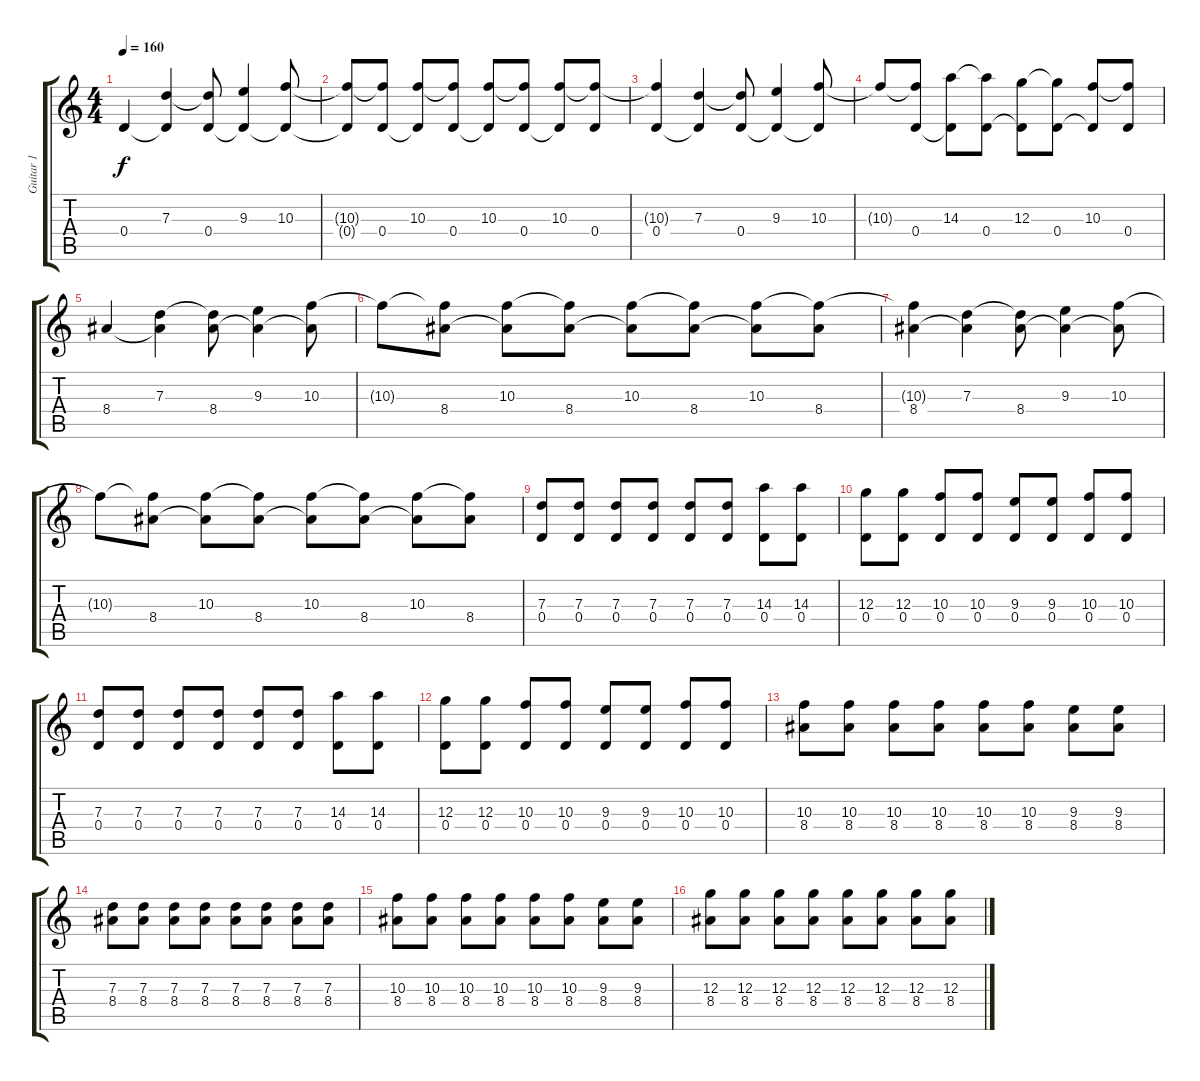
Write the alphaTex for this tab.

\track ("Guitar 1" "Guitar 1") {instrument distortionguitar}
\staff {score tabs}
\tuning (E4 B3 G3 D3 A2 E2) {hide}
\ts (4 4)
\tempo 160
\clef g2
\ks c
0.4.4{dy f} (7.3 0.4{t}).4 (7.3{t} 0.4).8 (9.3 0.4{t}).4 (10.3 0.4{t}).8 |
(10.3{t} 0.4{t}).8 (10.3{t} 0.4).8 (10.3 0.4{t}).8 (10.3{t} 0.4).8 (10.3 0.4{t}).8 (10.3{t} 0.4).8 (10.3 0.4{t}).8 (10.3{t} 0.4).8 |
(10.3{t} 0.4).4 (7.3 0.4{t}).4 (7.3{t} 0.4).8 (9.3 0.4{t}).4 (10.3 0.4{t}).8 |
10.3{t}.8 (10.3{t} 0.4).8 (14.3 0.4{t}).8 (14.3{t} 0.4).8 (12.3 0.4{t}).8 (12.3{t} 0.4).8 (10.3 0.4{t}).8 (10.3{t} 0.4).8 |
8.4.4 (7.3 8.4{t}).4 (7.3{t} 8.4).8 (9.3 8.4{t}).4 (10.3 8.4{t}).8 |
10.3{t}.8 (10.3{t} 8.4).8 (10.3 8.4{t}).8 (10.3{t} 8.4).8 (10.3 8.4{t}).8 (10.3{t} 8.4).8 (10.3 8.4{t}).8 (10.3{t} 8.4).8 |
(10.3{t} 8.4).4 (7.3 8.4{t}).4 (7.3{t} 8.4).8 (9.3 8.4{t}).4 (10.3 8.4{t}).8 |
10.3{t}.8 (10.3{t} 8.4).8 (10.3 8.4{t}).8 (10.3{t} 8.4).8 (10.3 8.4{t}).8 (10.3{t} 8.4).8 (10.3 8.4{t}).8 (10.3{t} 8.4).8 |
(7.3 0.4).8 (7.3 0.4).8 (7.3 0.4).8 (7.3 0.4).8 (7.3 0.4).8 (7.3 0.4).8 (14.3 0.4).8 (14.3 0.4).8 |
(12.3 0.4).8 (12.3 0.4).8 (10.3 0.4).8 (10.3 0.4).8 (9.3 0.4).8 (9.3 0.4).8 (10.3 0.4).8 (10.3 0.4).8 |
(7.3 0.4).8 (7.3 0.4).8 (7.3 0.4).8 (7.3 0.4).8 (7.3 0.4).8 (7.3 0.4).8 (14.3 0.4).8 (14.3 0.4).8 |
(12.3 0.4).8 (12.3 0.4).8 (10.3 0.4).8 (10.3 0.4).8 (9.3 0.4).8 (9.3 0.4).8 (10.3 0.4).8 (10.3 0.4).8 |
(10.3 8.4).8 (10.3 8.4).8 (10.3 8.4).8 (10.3 8.4).8 (10.3 8.4).8 (10.3 8.4).8 (9.3 8.4).8 (9.3 8.4).8 |
(7.3 8.4).8 (7.3 8.4).8 (7.3 8.4).8 (7.3 8.4).8 (7.3 8.4).8 (7.3 8.4).8 (7.3 8.4).8 (7.3 8.4).8 |
(10.3 8.4).8 (10.3 8.4).8 (10.3 8.4).8 (10.3 8.4).8 (10.3 8.4).8 (10.3 8.4).8 (9.3 8.4).8 (9.3 8.4).8 |
(12.3 8.4).8 (12.3 8.4).8 (12.3 8.4).8 (12.3 8.4).8 (12.3 8.4).8 (12.3 8.4).8 (12.3 8.4).8 (12.3 8.4).8
